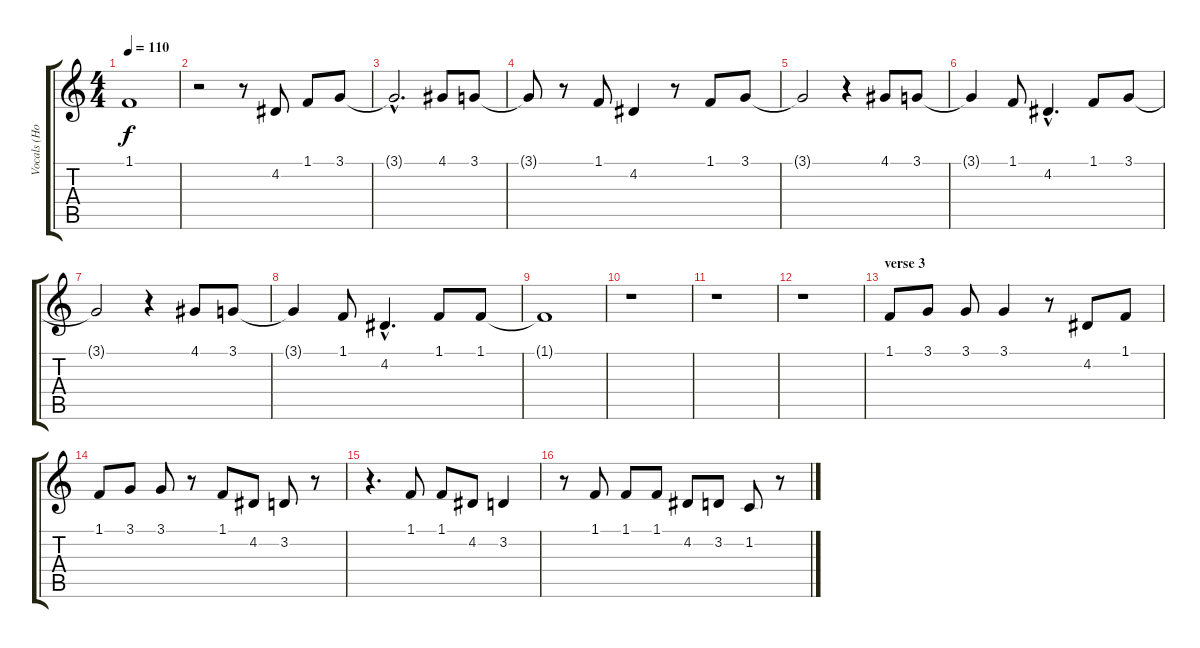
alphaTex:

\track ("Vocals (Hogson)" "Vocals (Ho") {instrument lead6voice}
\staff {score tabs}
\tuning (E4 B3 G3 D3 A2 E2) {hide}
\ts (4 4)
\tempo 110
\clef g2
\ks c
1.1{t}.1{dy f} |
r.2 r.8 4.2.8 1.1.8 3.1.8 |
3.1{hac t}.2{d} 4.1.8 3.1.8 |
3.1{t}.8 r.8 1.1.8 4.2.4 r.8 1.1.8 3.1.8 |
3.1{t}.2 r.4 4.1.8 3.1.8 |
3.1{t}.4 1.1.8 4.2{hac}.4{d} 1.1.8 3.1.8 |
3.1{t}.2 r.4 4.1.8 3.1.8 |
3.1{t}.4 1.1.8 4.2{hac}.4{d} 1.1.8 1.1.8 |
1.1{t}.1 |
r.1 |
r.1 |
r.1 |
\section ("" "verse 3")
1.1.8 3.1.8 3.1.8 3.1.4 r.8 4.2.8 1.1.8 |
1.1.8 3.1.8 3.1.8 r.8 1.1.8 4.2.8 3.2.8 r.8 |
r.4{d} 1.1.8 1.1.8 4.2.8 3.2.4 |
r.8 1.1.8 1.1.8 1.1.8 4.2.8 3.2.8 1.2.8 r.8
